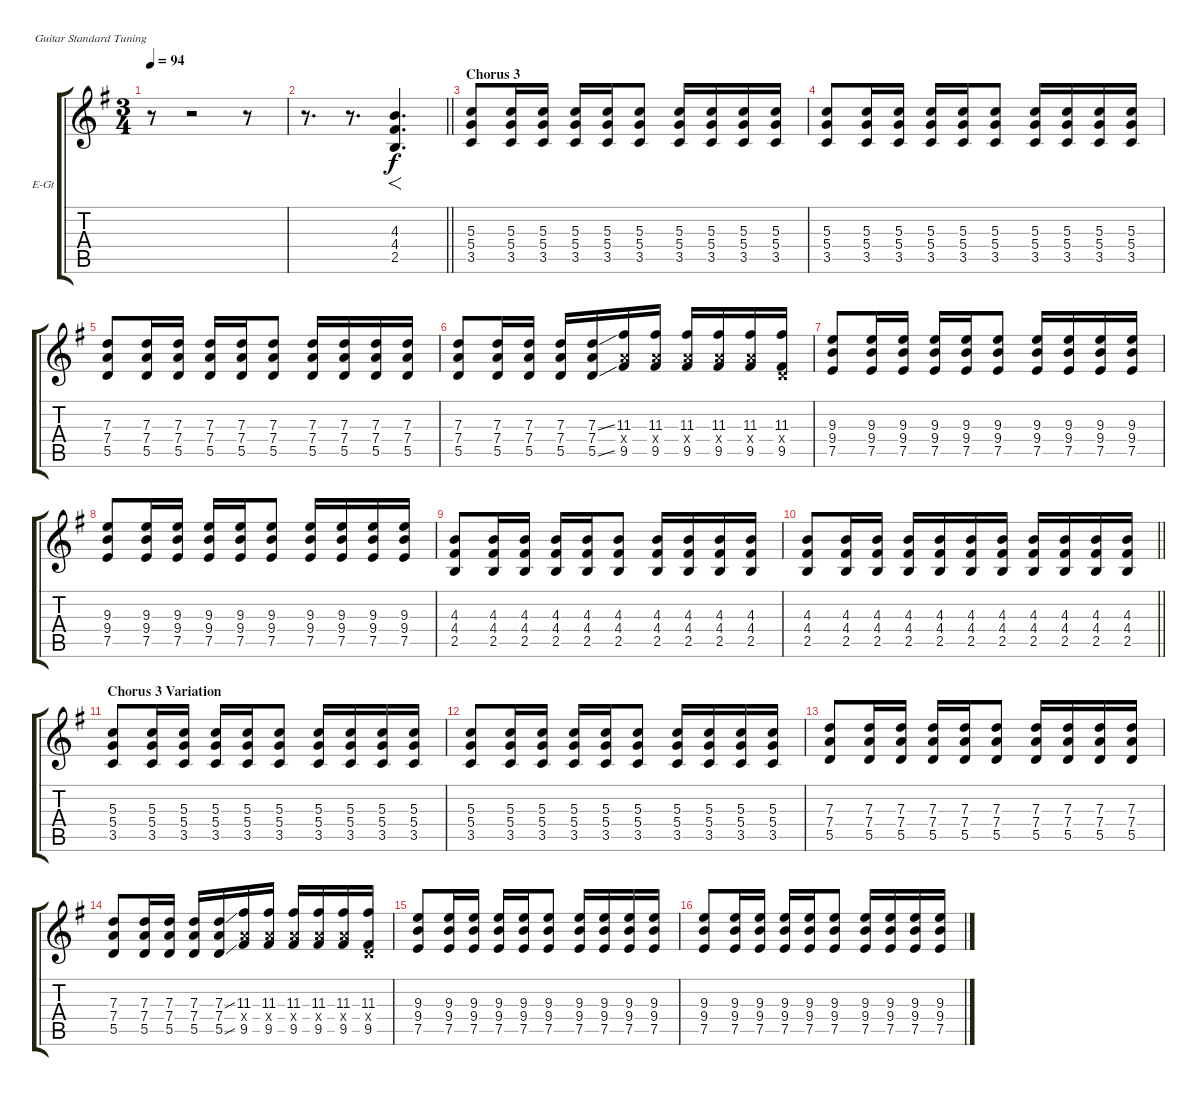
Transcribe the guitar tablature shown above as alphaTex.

\bracketExtendMode groupsimilarinstruments
\firstSystemTrackNameOrientation horizontal
\otherSystemsTrackNameOrientation horizontal
\track ("Guitar 1" "E-Gt") {instrument overdrivenguitar}
\staff {score tabs}
\tuning (E4 B3 G3 D3 A2 E2)
\ts (3 4)
\tempo 94
\clef g2
\ks g
r.8{dy f} r.2 r.8 |
\barLineRight lightlight
r.8{d} r.8{d} (4.3 4.4 2.5).4{f d} |
\section ("" "Chorus 3")
(5.3 5.4 3.5).8 (5.3 5.4 3.5).16 (5.3 5.4 3.5).16 (5.3 5.4 3.5).16 (5.3 5.4 3.5).16 (5.3 5.4 3.5).8 (5.3 5.4 3.5).16 (5.3 5.4 3.5).16 (5.3 5.4 3.5).16 (5.3 5.4 3.5).16 |
(5.3 5.4 3.5).8 (5.3 5.4 3.5).16 (5.3 5.4 3.5).16 (5.3 5.4 3.5).16 (5.3 5.4 3.5).16 (5.3 5.4 3.5).8 (5.3 5.4 3.5).16 (5.3 5.4 3.5).16 (5.3 5.4 3.5).16 (5.3 5.4 3.5).16 |
(7.3 7.4 5.5).8 (7.3 7.4 5.5).16 (7.3 7.4 5.5).16 (7.3 7.4 5.5).16 (7.3 7.4 5.5).16 (7.3 7.4 5.5).8 (7.3 7.4 5.5).16 (7.3 7.4 5.5).16 (7.3 7.4 5.5).16 (7.3 7.4 5.5).16 |
(7.3 7.4 5.5).8 (7.3 7.4 5.5).16 (7.3 7.4 5.5).16 (7.3 7.4 5.5).16 (7.3{ss} 7.4 5.5{ss}).16 (11.3 7.4{x} 9.5).16 (11.3 7.4{x} 9.5).16 (11.3 7.4{x} 9.5).16 (11.3 7.4{x} 9.5).16 (11.3 7.4{x} 9.5).16 (11.3 0.4{x} 9.5).16 |
(9.3 9.4 7.5).8 (9.3 9.4 7.5).16 (9.3 9.4 7.5).16 (9.3 9.4 7.5).16 (9.3 9.4 7.5).16 (9.3 9.4 7.5).8 (9.3 9.4 7.5).16 (9.3 9.4 7.5).16 (9.3 9.4 7.5).16 (9.3 9.4 7.5).16 |
(9.3 9.4 7.5).8 (9.3 9.4 7.5).16 (9.3 9.4 7.5).16 (9.3 9.4 7.5).16 (9.3 9.4 7.5).16 (9.3 9.4 7.5).8 (9.3 9.4 7.5).16 (9.3 9.4 7.5).16 (9.3 9.4 7.5).16 (9.3 9.4 7.5).16 |
(4.3 4.4 2.5).8 (4.3 4.4 2.5).16 (4.3 4.4 2.5).16 (4.3 4.4 2.5).16 (4.3 4.4 2.5).16 (4.3 4.4 2.5).8 (4.3 4.4 2.5).16 (4.3 4.4 2.5).16 (4.3 4.4 2.5).16 (4.3 4.4 2.5).16 |
\barLineRight lightlight
(4.3 4.4 2.5).8 (4.3 4.4 2.5).16 (4.3 4.4 2.5).16 (4.3 4.4 2.5).16 (4.3 4.4 2.5).16 (4.3 4.4 2.5).16 (4.3 4.4 2.5).16 (4.3 4.4 2.5).16 (4.3 4.4 2.5).16 (4.3 4.4 2.5).16 (4.3 4.4 2.5).16 |
\section ("" "Chorus 3 Variation")
(5.3 5.4 3.5).8 (5.3 5.4 3.5).16 (5.3 5.4 3.5).16 (5.3 5.4 3.5).16 (5.3 5.4 3.5).16 (5.3 5.4 3.5).8 (5.3 5.4 3.5).16 (5.3 5.4 3.5).16 (5.3 5.4 3.5).16 (5.3 5.4 3.5).16 |
(5.3 5.4 3.5).8 (5.3 5.4 3.5).16 (5.3 5.4 3.5).16 (5.3 5.4 3.5).16 (5.3 5.4 3.5).16 (5.3 5.4 3.5).8 (5.3 5.4 3.5).16 (5.3 5.4 3.5).16 (5.3 5.4 3.5).16 (5.3 5.4 3.5).16 |
(7.3 7.4 5.5).8 (7.3 7.4 5.5).16 (7.3 7.4 5.5).16 (7.3 7.4 5.5).16 (7.3 7.4 5.5).16 (7.3 7.4 5.5).8 (7.3 7.4 5.5).16 (7.3 7.4 5.5).16 (7.3 7.4 5.5).16 (7.3 7.4 5.5).16 |
(7.3 7.4 5.5).8 (7.3 7.4 5.5).16 (7.3 7.4 5.5).16 (7.3 7.4 5.5).16 (7.3{ss} 7.4 5.5{ss}).16 (11.3 7.4{x} 9.5).16 (11.3 7.4{x} 9.5).16 (11.3 7.4{x} 9.5).16 (11.3 7.4{x} 9.5).16 (11.3 7.4{x} 9.5).16 (11.3 0.4{x} 9.5).16 |
(9.3 9.4 7.5).8 (9.3 9.4 7.5).16 (9.3 9.4 7.5).16 (9.3 9.4 7.5).16 (9.3 9.4 7.5).16 (9.3 9.4 7.5).8 (9.3 9.4 7.5).16 (9.3 9.4 7.5).16 (9.3 9.4 7.5).16 (9.3 9.4 7.5).16 |
(9.3 9.4 7.5).8 (9.3 9.4 7.5).16 (9.3 9.4 7.5).16 (9.3 9.4 7.5).16 (9.3 9.4 7.5).16 (9.3 9.4 7.5).8 (9.3 9.4 7.5).16 (9.3 9.4 7.5).16 (9.3 9.4 7.5).16 (9.3{ss} 9.4{ss} 7.5{ss}).16
